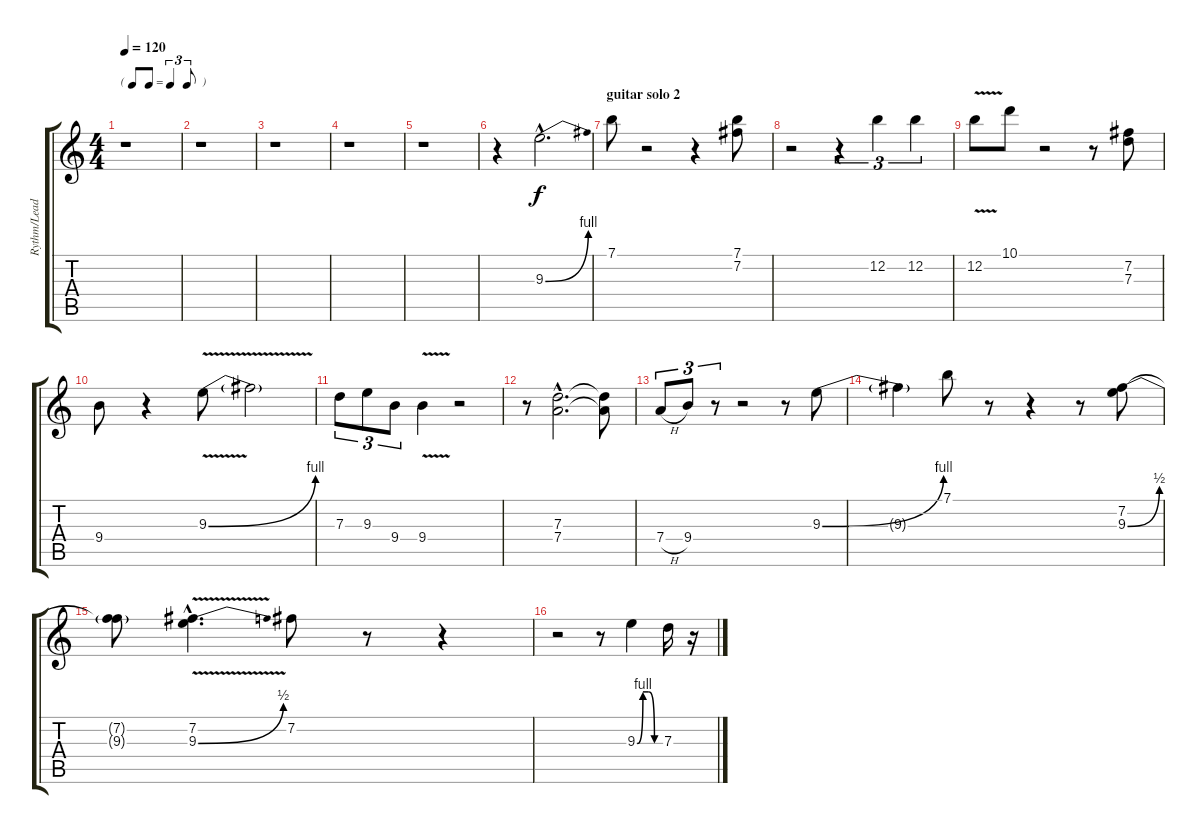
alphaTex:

\track ("Rythm/Lead Guitar (Gilmour)" "Rythm/Lead") {instrument electricguitarclean}
\staff {score tabs}
\tuning (E4 B3 G3 D3 A2 E2) {hide}
\ts (4 4)
\tf triplet8th
\tempo 120
\clef g2
\ks c
r.1{dy ppp} |
r.1 |
r.1 |
r.1 |
r.1 |
r.4{volume 14 instrument overdrivenguitar} 9.3{be (bend 0 0 60 4) hac}.2{d dy f} |
\section ("" "guitar solo 2")
7.1.8 r.2 r.4 (7.1 7.2).8 |
r.2 r.4{tu (3 2)} 12.2.4{tu (3 2)} 12.2.4{tu (3 2)} |
12.2{v}.8 10.1.8 r.2 r.8 (7.2 7.3).8 |
9.4.8 r.4 9.3{be (bend 0 0 60 4) v}.8 9.3{t}.2 |
7.3.8{tu (3 2)} 9.3.8{tu (3 2)} 9.4.8{tu (3 2)} 9.4{v}.4 r.2 |
r.8 (7.3{hac} 7.4{hac}).2{d} (7.3{t} 7.4{t}).8 |
7.4{h}.8{tu (3 2)} 9.4.8{tu (3 2)} r.8{tu (3 2)} r.2 r.8 9.3{be (bend 0 0 60 4)}.8 |
9.3{t}.4 7.1.8 r.8 r.4 r.8 (7.2 9.3{be (bend 0 0 60 2)}).8 |
(7.2{t} 9.3{t}).8 (7.2{v hac} 9.3{be (bend 0 0 60 2) v hac}).4{d} 7.2.8 r.8 r.4 |
r.2 r.8 9.3{be (custom 0 0 15 4 30 4 45 0 60 0)}.4 7.3.16 r.16
